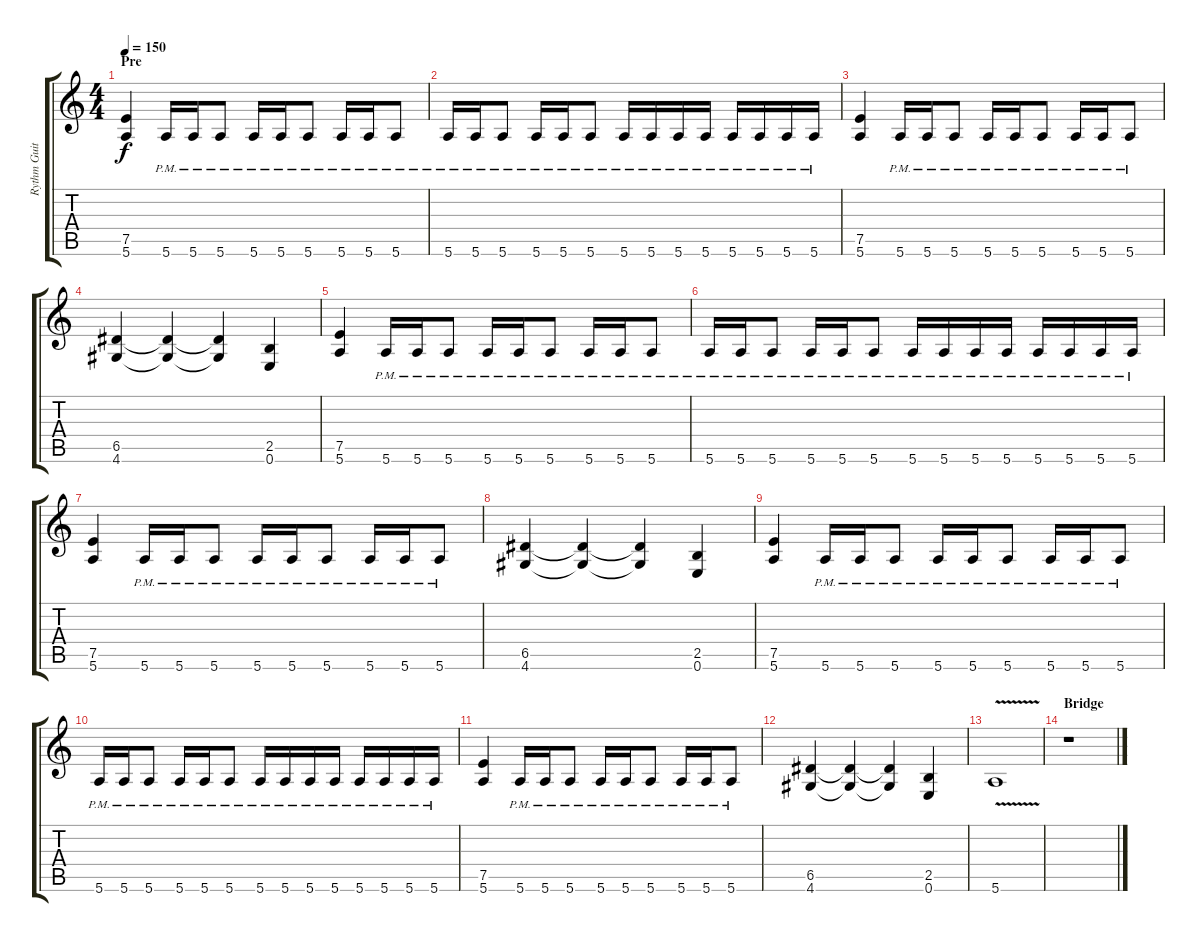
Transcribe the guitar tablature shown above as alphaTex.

\track ("Rythm Guitar / K!M" "Rythm Guit") {instrument distortionguitar}
\staff {score tabs}
\tuning (E4 B3 G3 D3 A2 E2) {hide}
\ts (4 4)
\section ("" "Pre")
\tempo 150
\clef g2
\ks c
(7.5 5.6).4{dy f} 5.6{pm}.16 5.6{pm}.16 5.6{pm}.8 5.6{pm}.16 5.6{pm}.16 5.6{pm}.8 5.6{pm}.16 5.6{pm}.16 5.6{pm}.8 |
5.6{pm}.16 5.6{pm}.16 5.6{pm}.8 5.6{pm}.16 5.6{pm}.16 5.6{pm}.8 5.6{pm}.16 5.6{pm}.16 5.6{pm}.16 5.6{pm}.16 5.6{pm}.16 5.6{pm}.16 5.6{pm}.16 5.6{pm}.16 |
(7.5 5.6).4 5.6{pm}.16 5.6{pm}.16 5.6{pm}.8 5.6{pm}.16 5.6{pm}.16 5.6{pm}.8 5.6{pm}.16 5.6{pm}.16 5.6{pm}.8 |
(6.5 4.6).4 (6.5{t} 4.6{t}).4 (6.5{t} 4.6{t}).4 (2.5 0.6).4 |
(7.5 5.6).4 5.6{pm}.16 5.6{pm}.16 5.6{pm}.8 5.6{pm}.16 5.6{pm}.16 5.6{pm}.8 5.6{pm}.16 5.6{pm}.16 5.6{pm}.8 |
5.6{pm}.16 5.6{pm}.16 5.6{pm}.8 5.6{pm}.16 5.6{pm}.16 5.6{pm}.8 5.6{pm}.16 5.6{pm}.16 5.6{pm}.16 5.6{pm}.16 5.6{pm}.16 5.6{pm}.16 5.6{pm}.16 5.6{pm}.16 |
(7.5 5.6).4 5.6{pm}.16 5.6{pm}.16 5.6{pm}.8 5.6{pm}.16 5.6{pm}.16 5.6{pm}.8 5.6{pm}.16 5.6{pm}.16 5.6{pm}.8 |
(6.5 4.6).4 (6.5{t} 4.6{t}).4 (6.5{t} 4.6{t}).4 (2.5 0.6).4 |
(7.5 5.6).4 5.6{pm}.16 5.6{pm}.16 5.6{pm}.8 5.6{pm}.16 5.6{pm}.16 5.6{pm}.8 5.6{pm}.16 5.6{pm}.16 5.6{pm}.8 |
5.6{pm}.16 5.6{pm}.16 5.6{pm}.8 5.6{pm}.16 5.6{pm}.16 5.6{pm}.8 5.6{pm}.16 5.6{pm}.16 5.6{pm}.16 5.6{pm}.16 5.6{pm}.16 5.6{pm}.16 5.6{pm}.16 5.6{pm}.16 |
(7.5 5.6).4 5.6{pm}.16 5.6{pm}.16 5.6{pm}.8 5.6{pm}.16 5.6{pm}.16 5.6{pm}.8 5.6{pm}.16 5.6{pm}.16 5.6{pm}.8 |
(6.5 4.6).4 (6.5{t} 4.6{t}).4 (6.5{t} 4.6{t}).4 (2.5 0.6).4 |
5.6{v}.1 |
\section ("" "Bridge")
r.1
